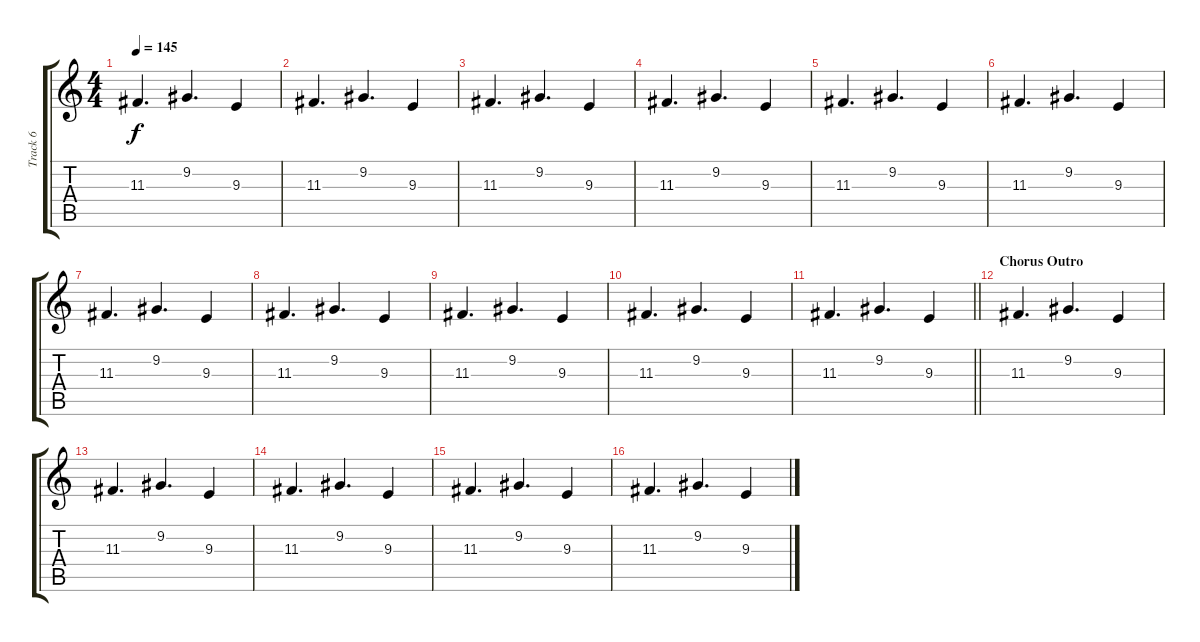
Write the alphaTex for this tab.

\track ("Track 6" "Track 6") {instrument lead2sawtooth}
\staff {score tabs}
\tuning (E4 B3 G3 D3 A2 E2) {hide}
\ts (4 4)
\tempo 145
\clef g2
\ks c
11.3.4{d dy f} 9.2.4{d} 9.3.4 |
11.3.4{d} 9.2.4{d} 9.3.4 |
11.3.4{d} 9.2.4{d} 9.3.4 |
11.3.4{d} 9.2.4{d} 9.3.4 |
11.3.4{d} 9.2.4{d} 9.3.4 |
11.3.4{d} 9.2.4{d} 9.3.4 |
11.3.4{d} 9.2.4{d} 9.3.4 |
11.3.4{d} 9.2.4{d} 9.3.4 |
11.3.4{d} 9.2.4{d} 9.3.4 |
11.3.4{d} 9.2.4{d} 9.3.4 |
\barLineRight lightlight
11.3.4{d} 9.2.4{d} 9.3.4 |
\section ("" "Chorus Outro")
11.3.4{d} 9.2.4{d} 9.3.4 |
11.3.4{d} 9.2.4{d} 9.3.4 |
11.3.4{d} 9.2.4{d} 9.3.4 |
11.3.4{d} 9.2.4{d} 9.3.4 |
11.3.4{d} 9.2.4{d} 9.3.4
